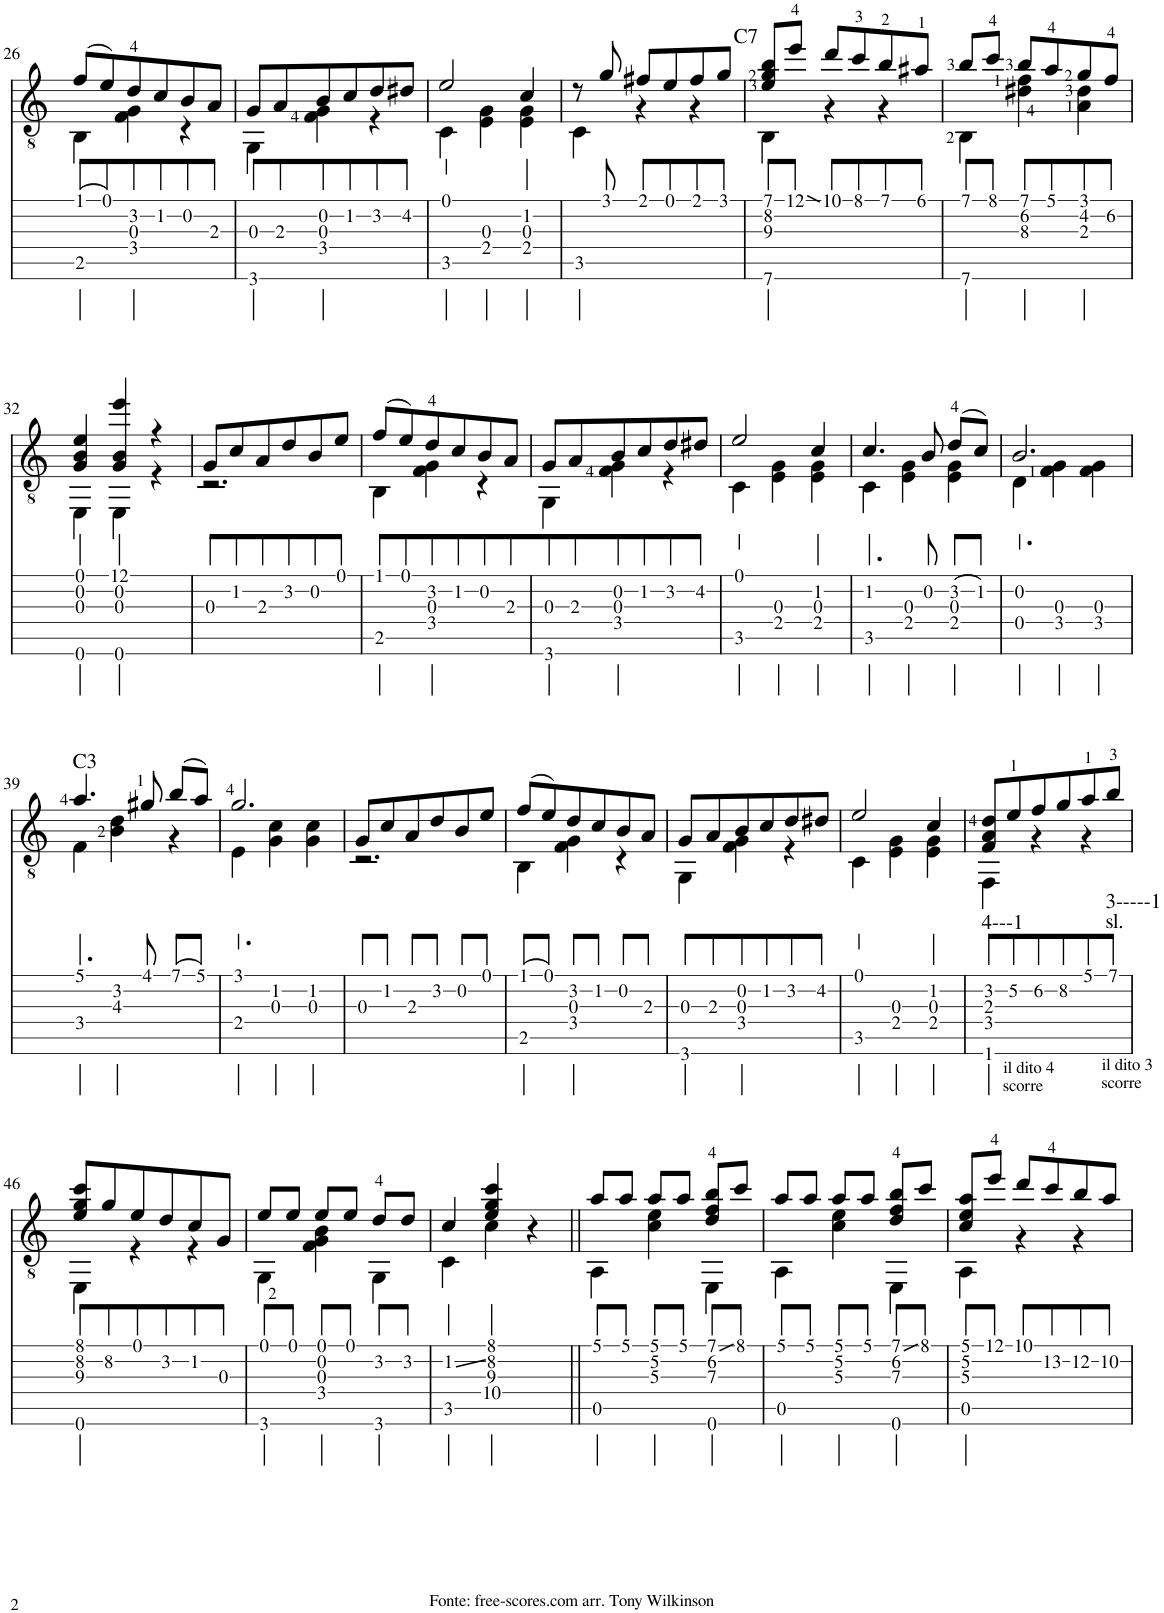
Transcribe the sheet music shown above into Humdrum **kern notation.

**kern	**kern
*part2	*part1
*staff2	*staff1
*I"Chitarra classica (Intavolatura)	*I"Chitarra classica, Guitar
!!LO:PB:g=z
*	*clefGv2
*k[]	*k[]
*M3/4	*M3/4
=26	=26
*^	*^
(8f/L	4BB\	(8f/L	4BB\
8e/)	.	8e/)	.
8d/	4F\ 4G\	8d/	4F\ 4G\
8c/	.	8c/	.
8B/	4r	8B/	4r
8A/J	.	8A/J	.
=27	=27	=27	=27
8G/L	4GG\	8G/L	4GG\
8A/	.	8A/	.
8B/	4F\ 4G\	8B/	4F\ 4G\
8c/	.	8c/	.
8d/	4r	8d/	4r
8d#X/J	.	8d#X/J	.
=28	=28	=28	=28
2e/	4C\	2e/	4C\
.	4E\ 4G\	.	4E\ 4G\
4c/	4E\ 4G\	4c/	4E\ 4G\
=29	=29	=29	=29
8r	4C\	8r	4C\
8g/	.	8g/	.
8f#X/L	4r	8f#X/L	4r
8e/	.	8e/	.
8f#/	4r	8f#/	4r
8g/J	.	8g/J	.
=30	=30	=30	=30
!	!	!LO:TX:a:t=C7	!
8e/ 8g/ 8b/L	4BB\	8e/ 8g/ 8b/L	4BB\
8ee/J	.	8ee/J	.
8dd/L	4r	8dd/L	4r
8cc/	.	8cc/	.
8b/	4r	8b/	4r
8a#X/J	.	8a#X/J	.
=31	=31	=31	=31
8b/L	4BB\	8b/L	4BB\
8cc/J	.	8cc/J	.
8b/L	4d#X\ 4f\	8b/L	4d#X\ 4f\
8a/	.	8a/	.
8g/	4A\ 4d#\	8g/	4A\ 4d#\
8f/J	.	8f/J	.
!!LO:LB:g=z	!!
=32	=32	=32	=32
4G/ 4B/ 4e/	4EE\	4G/ 4B/ 4e/	4EE\
4G/ 4B/ 4ee/	4EE\	4G/ 4B/ 4ee/	4EE\
4r	4r	4r	4r
=33	=33	=33	=33
8G/L	2.r	8G/L	2.r
8c/	.	8c/	.
8A/	.	8A/	.
8d/	.	8d/	.
8B/	.	8B/	.
8e/J	.	8e/J	.
=34	=34	=34	=34
8f/L	4BB\	(8f/L	4BB\
8e/	.	8e/)	.
8d/	4F\ 4G\	8d/	4F\ 4G\
8c/	.	8c/	.
8B/	4r	8B/	4r
8A/	.	8A/J	.
=35	=35	=35	=35
8G/	4GG\	8G/L	4GG\
8A/	.	8A/	.
8B/	4F\ 4G\	8B/	4F\ 4G\
8c/	.	8c/	.
8d/	4r	8d/	4r
8d#X/J	.	8d#X/J	.
=36	=36	=36	=36
2e/	4C\	2e/	4C\
.	4E\ 4G\	.	4E\ 4G\
4c/	4E\ 4G\	4c/	4E\ 4G\
=37	=37	=37	=37
4.c/	4C\	4.c/	4C\
.	4E\ 4G\	.	4E\ 4G\
8B/	.	8B/	.
(8d/L	4E\ 4G\	(8d/L	4E\ 4G\
8c/J)	.	8c/J)	.
=38	=38	=38	=38
2.B/	4D\	2.B/	4D\
.	4F\ 4G\	.	4F\ 4G\
.	4F\ 4G\	.	4F\ 4G\
!!LO:LB:g=z	!!
=39	=39	=39	=39
!	!	!LO:TX:a:t=C3	!
4.a/	4F\	4.a/	4F\
.	4B\ 4d\	.	4B\ 4d\
8g#X/	.	8g#X/	.
(8b/L	4r	(8b/L	4r
8a/J)	.	8a/J)	.
=40	=40	=40	=40
2.g/	4E\	2.g/	4E\
.	4G\ 4c\	.	4G\ 4c\
.	4G\ 4c\	.	4G\ 4c\
=41	=41	=41	=41
8G/L	2.r	8G/L	2.r
8c/J	.	8c/	.
8A/L	.	8A/	.
8d/J	.	8d/	.
8B/L	.	8B/	.
8e/J	.	8e/J	.
=42	=42	=42	=42
(8f/L	4BB\	(8f/L	4BB\
8e/J)	.	8e/)	.
8d/L	4F\ 4G\	8d/	4F\ 4G\
8c/J	.	8c/	.
8B/L	4r	8B/	4r
8A/J	.	8A/J	.
=43	=43	=43	=43
8G/L	4GG\	8G/L	4GG\
8A/	.	8A/	.
8B/	4F\ 4G\	8B/	4F\ 4G\
8c/	.	8c/	.
8d/	4r	8d/	4r
8d#X/J	.	8d#X/J	.
=44	=44	=44	=44
2e/	4C\	2e/	4C\
.	4E\ 4G\	.	4E\ 4G\
4c/	4E\ 4G\	4c/	4E\ 4G\
=45	=45	=45	=45
!LO:TX:b:t=il dito 4	!	!	!
!LO:TX:b:t=scorre	!	!	!
!LO:TX:a:t=4---1	!	!	!
8F/ 8A/ 8d/L	4FF\	8F/ 8A/ 8d/L	4FF\
8e/	.	8e/	.
8f/	4r	8f/	4r
8g/	.	8g/	.
8a/	4r	8a/	4r
!LO:TX:b:t=il dito 3	!	!	!
!LO:TX:b:t=scorre	!	!	!
!LO:TX:a:t=sl.	!	!	!
!LO:TX:a:t=3-----1	!	!	!
8b/J	.	8b/J	.
!!LO:LB:g=z	!!
=46	=46	=46	=46
8e/ 8g/ 8cc/L	4EE\	8e/ 8g/ 8cc/L	4EE\
8g/	.	8g/	.
8e/	4r	8e/	4r
8d/	.	8d/	.
8c/	4r	8c/	4r
8G/J	.	8G/J	.
=47	=47	=47	=47
8e/L	4GG\	8e/L	4GG\
8e/J	.	8e/J	.
8e/L	4F\ 4G\ 4B\	8e/L	4F\ 4G\ 4B\
8e/J	.	8e/J	.
8d/L	4GG\	8d/L	4GG\
8d/J	.	8d/J	.
=48	=48	=48	=48
4c/	4C\	4c/	4C\
4e/ 4g/ 4cc/	4c\	4e/ 4g/ 4cc/	4c\
4r	4ryy	4r	4ryy
=49||	=49||	=49||	=49||
8a/L	4AA\	8a/L	4AA\
8a/J	.	8a/J	.
8a/L	4c\ 4e\	8a/L	4c\ 4e\
8a/J	.	8a/J	.
8d/ 8f/ 8b/L	4EE\	8d/ 8f/ 8b/L	4EE\
8cc/J	.	8cc/J	.
=50	=50	=50	=50
8a/L	4AA\	8a/L	4AA\
8a/J	.	8a/J	.
8a/L	4c\ 4e\	8a/L	4c\ 4e\
8a/J	.	8a/J	.
8d/ 8f/ 8b/L	4EE\	8d/ 8f/ 8b/L	4EE\
8cc/J	.	8cc/J	.
=51	=51	=51	=51
8c/ 8e/ 8a/L	4AA\	8c/ 8e/ 8a/L	4AA\
8ee/J	.	8ee/J	.
8dd/L	4r	8dd/L	4r
8cc/	.	8cc/	.
8b/	4r	8b/	4r
8a/J	.	8a/J	.
*v	*v	*	*
*	*v	*v
=	=
*-	*-
